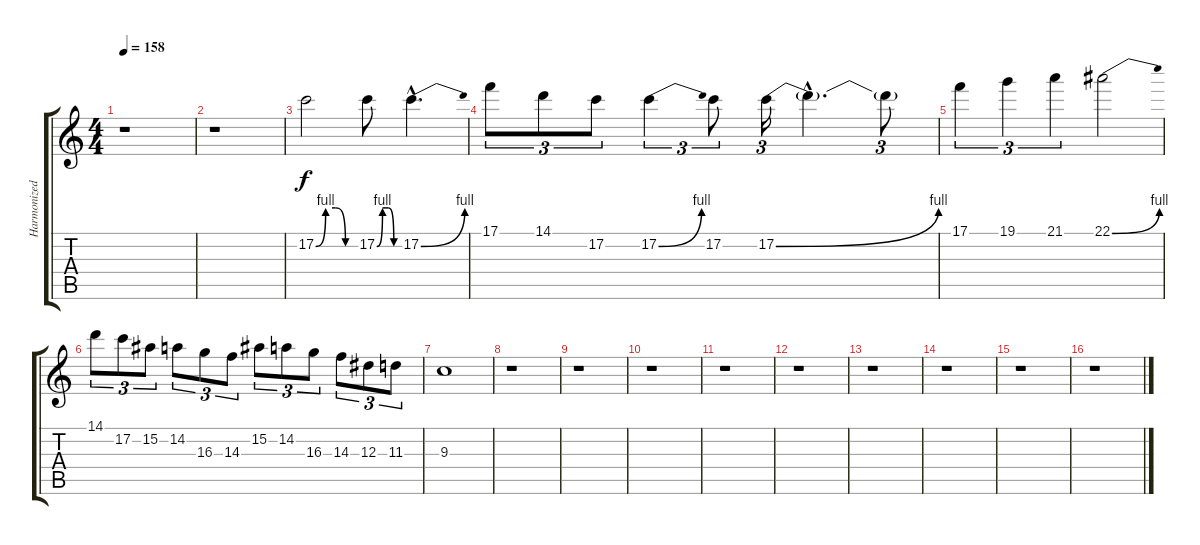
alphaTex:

\track ("Harmonized Notes" "Harmonized") {instrument distortionguitar}
\staff {score tabs}
\tuning (C4 G3 Eb3 Bb2 F2 C2) {hide}
\ts (4 4)
\tempo 158
\clef g2
\ks c
r.1{dy f} |
r.1 |
17.2{be (custom 0 0 15 4 30 4 45 0 60 0)}.2 17.2{be (custom 0 0 15 4 30 4 45 0 60 0)}.8 17.2{be (bend 0 0 60 4) hac}.4{d} |
17.1.8{tu (3 2)} 14.1.8{tu (3 2)} 17.2.8{tu (3 2)} 17.2{be (bend 0 0 60 4)}.4{tu (3 2)} 17.2.8{tu (3 2)} 17.2{be (bend 0 0 60 4)}.16{tu (3 2)} 17.2{hac t}.4{d} 17.2{t}.8{tu (3 2)} |
17.1.4{tu (3 2)} 19.1.4{tu (3 2)} 21.1.4{tu (3 2)} 22.1{be (bend 0 0 60 4)}.2 |
14.1.8{tu (3 2)} 17.2.8{tu (3 2)} 15.2.8{tu (3 2)} 14.2.8{tu (3 2)} 16.3.8{tu (3 2)} 14.3.8{tu (3 2)} 15.2.8{tu (3 2)} 14.2.8{tu (3 2)} 16.3.8{tu (3 2)} 14.3.8{tu (3 2)} 12.3.8{tu (3 2)} 11.3.8{tu (3 2)} |
9.3.1 |
r.1 |
r.1 |
r.1 |
r.1 |
r.1 |
r.1 |
r.1 |
r.1 |
r.1
